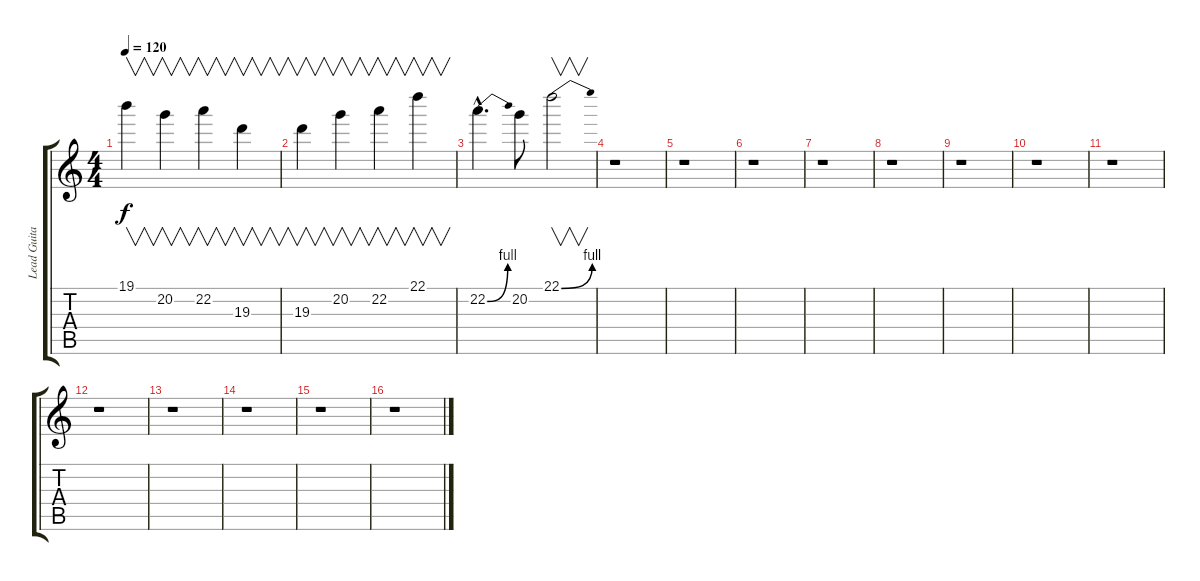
\track ("Lead Guitar2" "Lead Guita") {instrument overdrivenguitar}
\staff {score tabs}
\tuning (E4 B3 G3 D3 A2 E2) {hide}
\ts (4 4)
\tempo 120
\clef g2
\ks c
19.1.4{v dy f} 20.2.4{v} 22.2.4{v} 19.3.4{v} |
19.3.4{v} 20.2.4{v} 22.2.4{v} 22.1.4{v} |
22.2{be (bend 0 0 60 4) hac}.4{d} 20.2.8 22.1{be (bend 0 0 60 4)}.2{v} |
r.1 |
r.1 |
r.1 |
r.1 |
r.1 |
r.1 |
r.1 |
r.1 |
r.1 |
r.1 |
r.1 |
r.1 |
r.1
